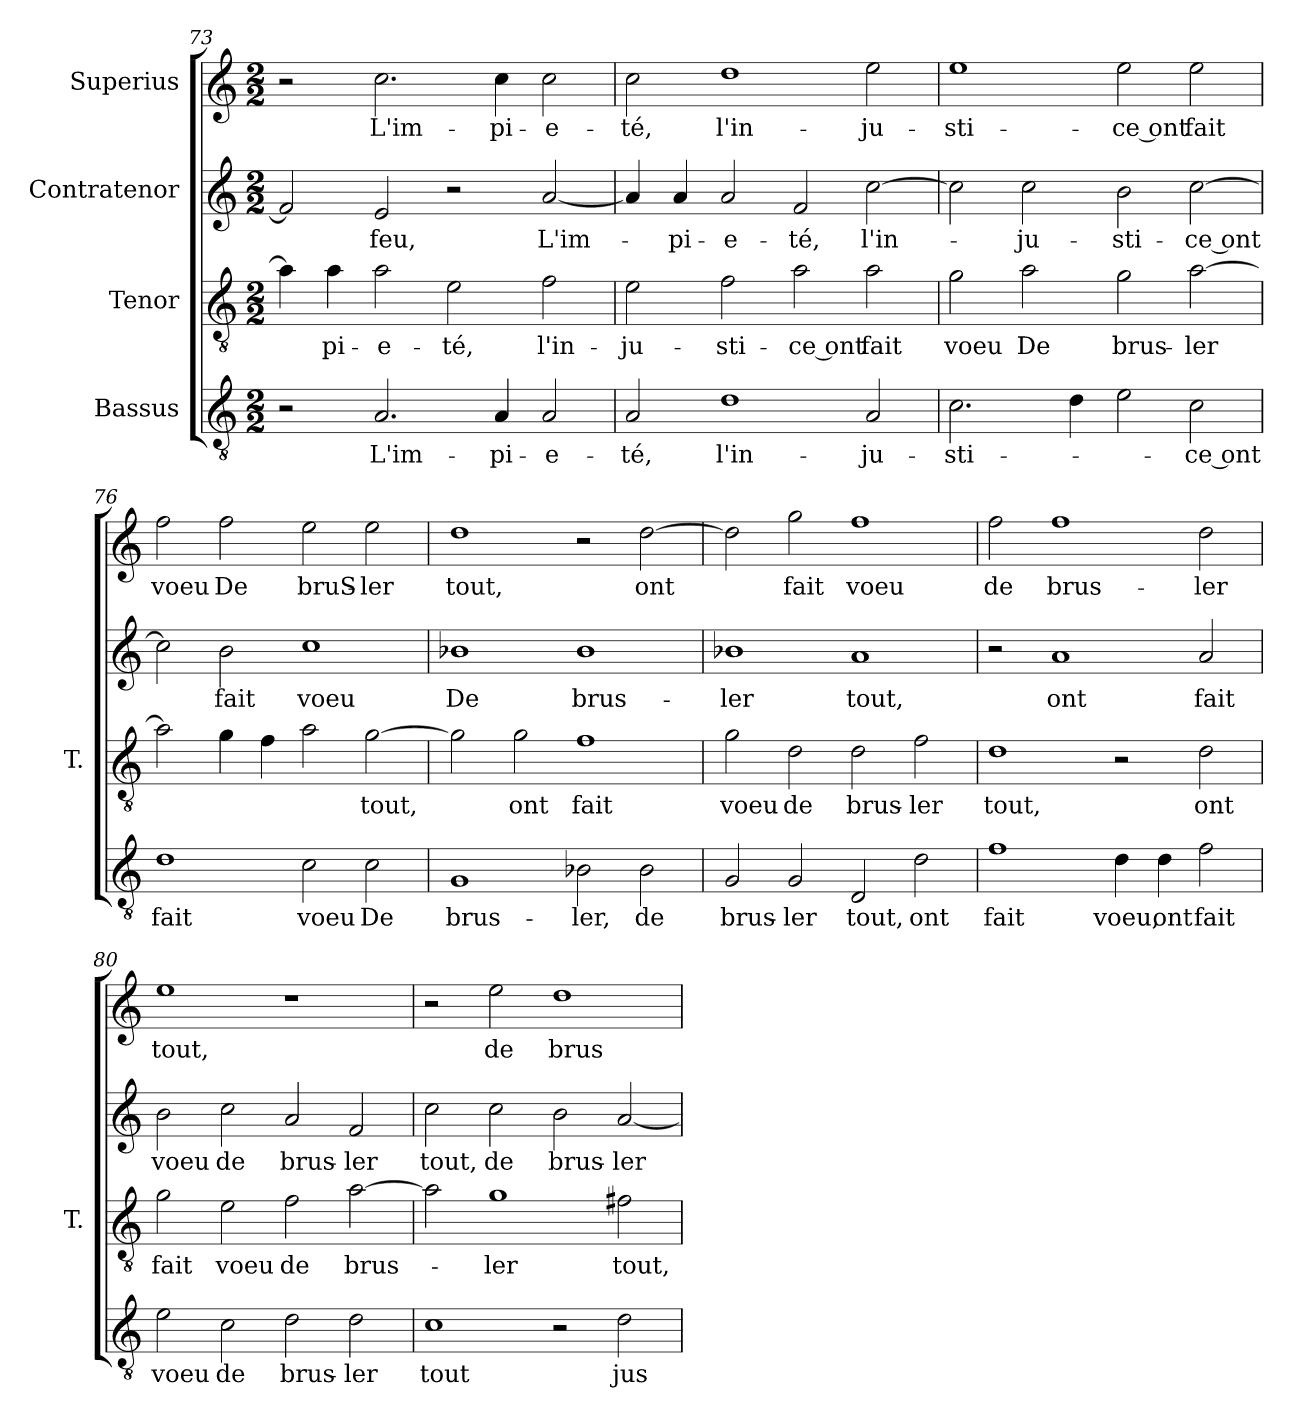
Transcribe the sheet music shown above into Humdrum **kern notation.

**kern	**text	**kern	**text	**kern	**text	**kern	**text
*part4	*part4	*part3	*part3	*part2	*part2	*part1	*part1
*staff4	*staff4	*staff3	*staff3	*staff2	*staff2	*staff1	*staff1
*I"Bassus	*	*I"Tenor	*	*I"Contratenor	*	*I"Superius	*
*	*	*I'T.	*	*	*	*	*
*clefGv2	*	*clefGv2	*	*clefG2	*	*clefG2	*
*ITrd7c12	*	*ITrd7c12	*	*	*	*	*
*k[]	*	*k[]	*	*k[]	*	*k[]	*
*C:	*	*C:	*	*C:	*	*C:	*
*M2/2	*	*M2/2	*	*M2/2	*	*M2/2	*
=73	=73	=73	=73	=73	=73	=73	=73
2r	.	4A\]	.	2f#/]	.	2r	.
.	.	4A\	-pi-	.	.	.	.
2.AA/	L'im-	2A\	-e-	2e/	feu,	2.cc\	L'im-
.	.	2E\	-té,	2r	.	.	.
4AA/	-pi-	.	.	.	.	4cc\	-pi-
2AA/	-e-	2F\	l'in-	[2a/	L'im-	2cc\	-e-
!!LO:LB:g=z
=74	=74	=74	=74	=74	=74	=74	=74
2AA/	-té,	2E\	-ju-	4a/]	.	2cc\	-té,
.	.	.	.	4a/	-pi-	.	.
1D\	l'in-	2F\	-sti-	2a/	-e-	1dd\	l'in-
.	.	2A\	-ce ont	2f/	-té,	.	.
2AA/	-ju-	2A\	fait	[2cc\	l'in-	2ee\	-ju-
=75	=75	=75	=75	=75	=75	=75	=75
2.C\	-sti-	2G\	voeu	2cc\]	.	1ee\	-sti-
.	.	2A\	De	2cc\	-ju-	.	.
4D\	.	.	.	.	.	.	.
2E\	.	2G\	brus-	2b\	-sti-	2ee\	-ce ont
2C\	-ce ont	[2A\	-ler	[2cc\	-ce ont	2ee\	fait
=76	=76	=76	=76	=76	=76	=76	=76
1D\	fait	2A\]	.	2cc\]	.	2ff\	voeu
.	.	4G\	.	2b\	fait	2ff\	De
.	.	4F\	.	.	.	.	.
2C\	voeu	2A\	.	1cc\	voeu	2ee\	bruS-
2C\	De	[2G\	tout,	.	.	2ee\	-ler
=77	=77	=77	=77	=77	=77	=77	=77
1GG/	brus-	2G\]	.	1b-X\	De	1dd\	tout,
.	.	2G\	ont	.	.	.	.
2BB-X\	-ler,	1F\	fait	1b-\	brus-	2r	.
2BB-\	de	.	.	.	.	[2dd\	ont
!!LO:PB:g=z
=78	=78	=78	=78	=78	=78	=78	=78
2GG/	brus-	2G\	voeu	1b-X\	-ler	2dd\]	.
2GG/	-ler	2D\	de	.	.	2gg\	fait
2DD/	tout,	2D\	brus-	1a/	tout,	1ff\	voeu
2D\	ont	2F\	-ler	.	.	.	.
=79	=79	=79	=79	=79	=79	=79	=79
1F\	fait	1D\	tout,	2r	.	2ff\	de
.	.	.	.	1a/	ont	1ff\	brus-
4D\	voeu,	2r	.	.	.	.	.
4D\	ont	.	.	.	.	.	.
2F\	fait	2D\	ont	2a/	fait	2dd\	-ler
=80	=80	=80	=80	=80	=80	=80	=80
2E\	voeu	2G\	fait	2b\	voeu	1ee\	tout,
2C\	de	2E\	voeu	2cc\	de	.	.
2D\	brus-	2F\	de	2a/	brus-	1r	.
2D\	-ler	[2A\	brus-	2f/	-ler	.	.
=81	=81	=81	=81	=81	=81	=81	=81
1C\	tout	2A\]	.	2cc\	tout,	2r	.
.	.	1G\	-ler	2cc\	de	2ee\	de
2r	.	.	.	2b\	brus-	1dd\	brus-
2D\	jus-	2F#X\	tout,	[2a/	-ler	.	.
=	=	=	=	=	=	=	=
*-	*-	*-	*-	*-	*-	*-	*-
